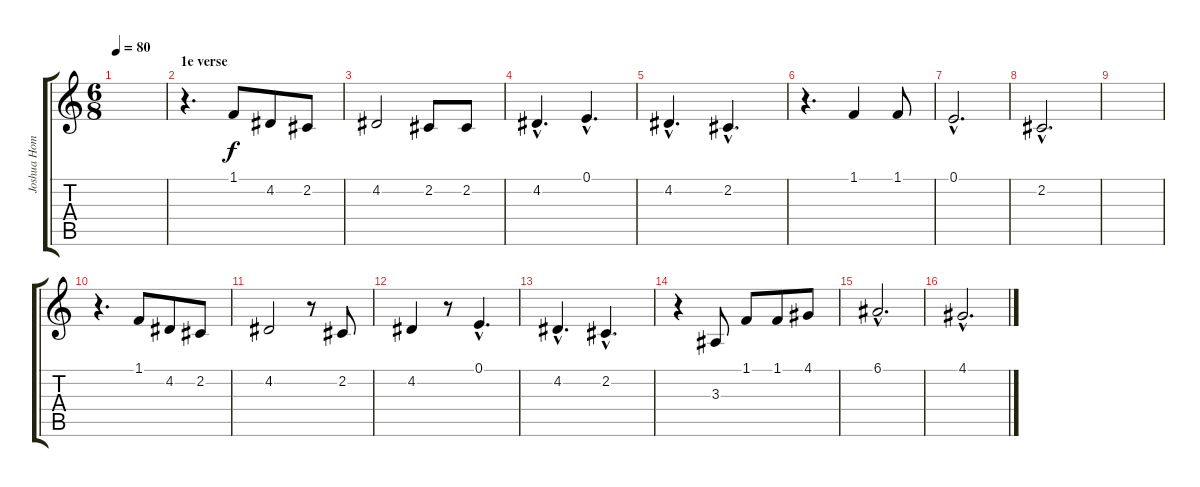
\track ("Joshua Homme - vocals" "Joshua Hom") {instrument lead6voice}
\staff {score tabs}
\tuning (E4 B3 G3 D3 A2 E2) {hide}
\ts (6 8)
\tempo 80
\clef g2
\ks c
|
\section ("" "1e verse")
r.4{d} 1.1.8 4.2.8 2.2.8 |
4.2.2 2.2.8 2.2.8 |
4.2{hac}.4{d} 0.1{hac}.4{d} |
4.2{hac}.4{d} 2.2{hac}.4{d} |
r.4{d} 1.1.4 1.1.8 |
0.1{hac}.2{d} |
2.2{hac}.2{d} |
|
r.4{d} 1.1.8 4.2.8 2.2.8 |
4.2.2 r.8 2.2.8 |
4.2.4 r.8 0.1{hac}.4{d} |
4.2{hac}.4{d} 2.2{hac}.4{d} |
r.4 3.3.8 1.1.8 1.1.8 4.1.8 |
6.1{hac}.2{d} |
4.1{hac}.2{d}
